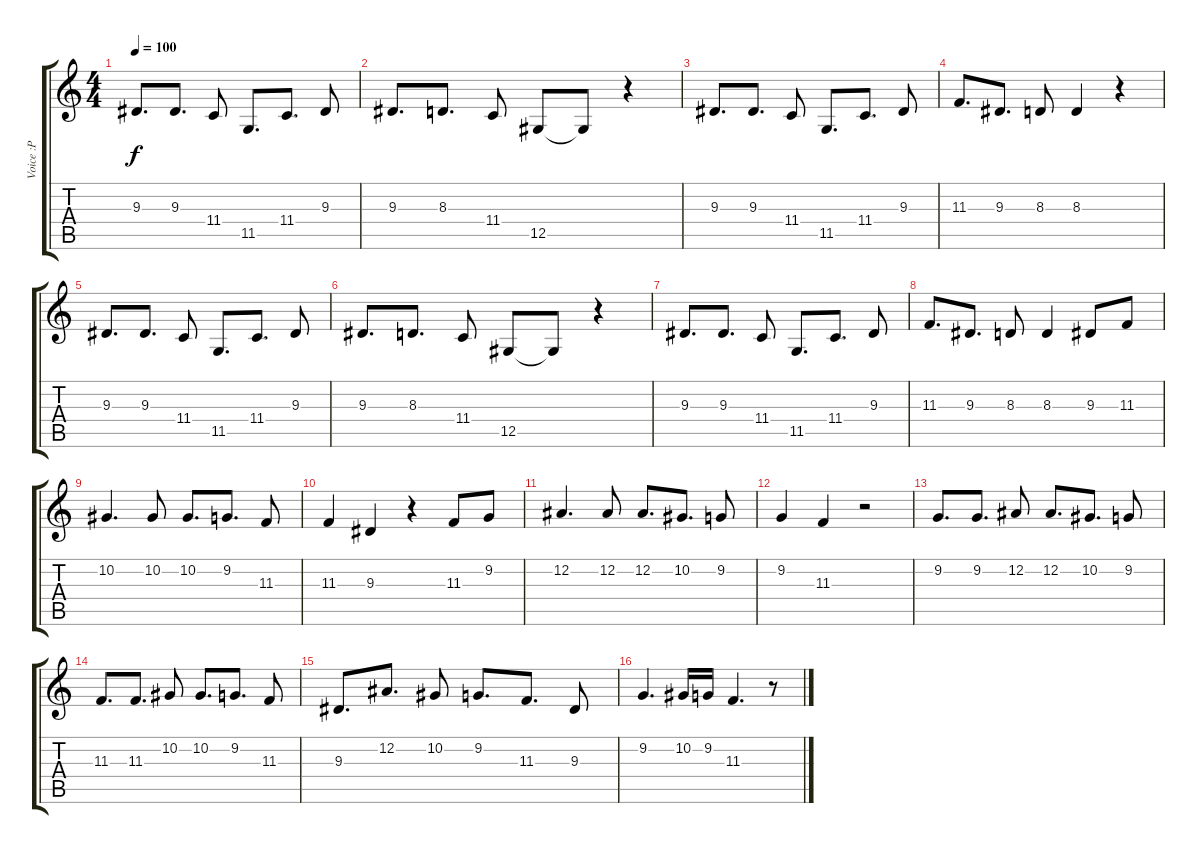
\track ("Voice :P" "Voice :P") {instrument ocarina}
\staff {score tabs}
\tuning (Eb4 Bb3 Gb3 Db3 Ab2 Eb2) {hide}
\ts (4 4)
\tempo 100
\clef g2
\ks c
9.3.8{d dy f} 9.3.8{d} 11.4.8 11.5.8{d} 11.4.8{d} 9.3.8 |
9.3.8{d} 8.3.8{d} 11.4.8 12.5.8 12.5{t}.8 r.4 |
9.3.8{d} 9.3.8{d} 11.4.8 11.5.8{d} 11.4.8{d} 9.3.8 |
11.3.8{d} 9.3.8{d} 8.3.8 8.3.4 r.4 |
9.3.8{d} 9.3.8{d} 11.4.8 11.5.8{d} 11.4.8{d} 9.3.8 |
9.3.8{d} 8.3.8{d} 11.4.8 12.5.8 12.5{t}.8 r.4 |
9.3.8{d} 9.3.8{d} 11.4.8 11.5.8{d} 11.4.8{d} 9.3.8 |
11.3.8{d} 9.3.8{d} 8.3.8 8.3.4 9.3.8 11.3.8 |
10.2.4{d} 10.2.8 10.2.8{d} 9.2.8{d} 11.3.8 |
11.3.4 9.3.4 r.4 11.3.8 9.2.8 |
12.2.4{d} 12.2.8 12.2.8{d} 10.2.8{d} 9.2.8 |
9.2.4 11.3.4 r.2 |
9.2.8{d} 9.2.8{d} 12.2.8 12.2.8{d} 10.2.8{d} 9.2.8 |
11.3.8{d} 11.3.8{d} 10.2.8 10.2.8{d} 9.2.8{d} 11.3.8 |
9.3.8{d} 12.2.8{d} 10.2.8 9.2.8{d} 11.3.8{d} 9.3.8 |
9.2.4{d} 10.2.16 9.2.16 11.3.4{d} r.8
